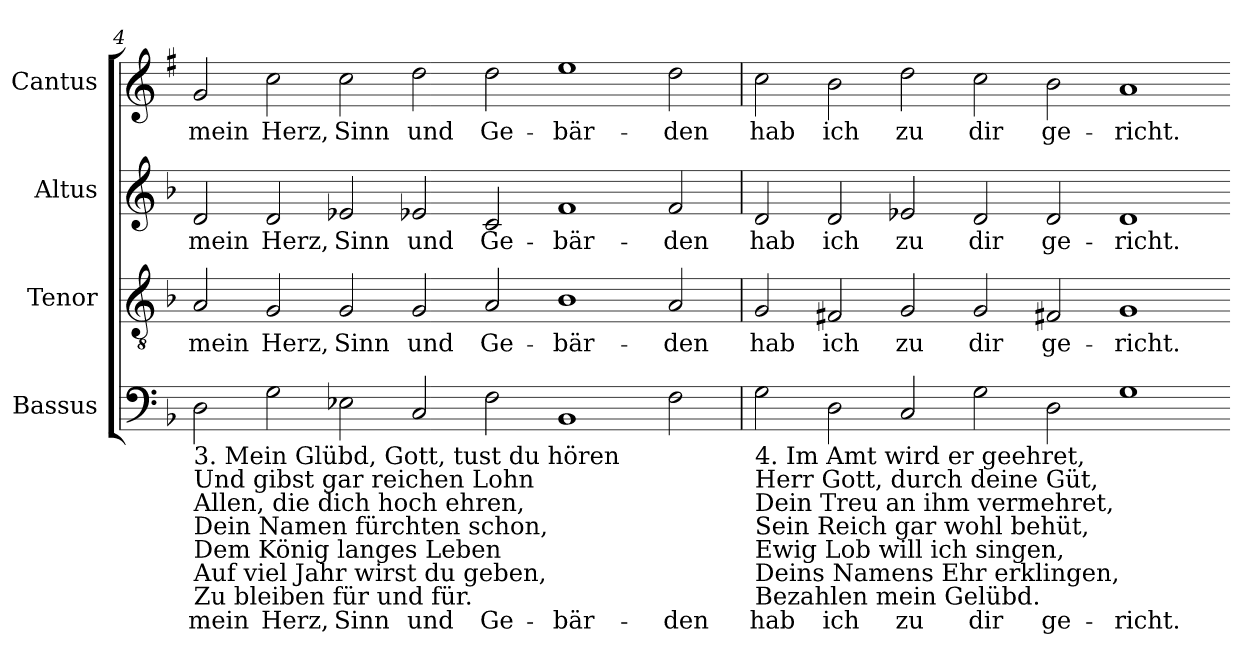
**kern	**text	**kern	**text	**kern	**text	**kern	**text
*part4	*part4	*part3	*part3	*part2	*part2	*part1	*part1
*staff4	*staff4	*staff3	*staff3	*staff2	*staff2	*staff1	*staff1
*I"Bassus	*	*I"Tenor	*	*I"Altus	*	*I"Cantus	*
*clefF4	*	*clefGv2	*	*clefG2	*	*clefG2	*
*	*	*	*	*	*	*ITrd1c2	*
*k[b-]	*	*k[b-]	*	*k[b-]	*	*k[b-]	*
*F:	*	*F:	*	*F:	*	*F:	*
=4	=4	=4	=4	=4	=4	=4	=4
!LO:TX:b:t=3. Mein Glübd, Gott, tust du hören\nUnd gibst gar reichen Lohn\nAllen, die dich hoch ehren,\nDein Namen fürchten schon,\nDem König langes Leben\nAuf viel Jahr wirst du geben,\nZu bleiben für und für.	!	!	!	!	!	!	!
!	!LO:LY:b	!	!LO:LY:b	!	!LO:LY:b	!	!LO:LY:b
2D	mein	2A	mein	2d	mein	2f	mein
!	!LO:LY:b	!	!LO:LY:b	!	!LO:LY:b	!	!LO:LY:b
2G	Herz,	2G	Herz,	2d	Herz,	2b-	Herz,
!	!LO:LY:b	!	!LO:LY:b	!	!LO:LY:b	!	!LO:LY:b
2E-X	Sinn	2G	Sinn	2e-X	Sinn	2b-	Sinn
!	!LO:LY:b	!	!LO:LY:b	!	!LO:LY:b	!	!LO:LY:b
2C	und	2G	und	2e-X	und	2cc	und
!	!LO:LY:b	!	!LO:LY:b	!	!LO:LY:b	!	!LO:LY:b
2F	Ge-	2A	Ge-	2c	Ge-	2cc	Ge-
!	!LO:LY:b	!	!LO:LY:b	!	!LO:LY:b	!	!LO:LY:b
1BB-	-bär-	1B-	-bär-	1f	-bär-	1dd	-bär-
!	!LO:LY:b	!	!LO:LY:b	!	!LO:LY:b	!	!LO:LY:b
2F	-den	2A	-den	2f	-den	2cc	-den
=5	=5	=5	=5	=5	=5	=5	=5
!LO:TX:b:t=4. Im Amt wird er geehret,\nHerr Gott, durch deine Güt,\nDein Treu an ihm vermehret,\nSein Reich gar wohl behüt,\nEwig Lob will ich singen,\nDeins Namens Ehr erklingen,\nBezahlen mein Gelübd.	!	!	!	!	!	!	!
!	!LO:LY:b	!	!LO:LY:b	!	!LO:LY:b	!	!LO:LY:b
2G	hab	2G	hab	2d	hab	2b-	hab
!	!LO:LY:b	!	!LO:LY:b	!	!LO:LY:b	!	!LO:LY:b
2D	ich	2F#X	ich	2d	ich	2a	ich
!	!LO:LY:b	!	!LO:LY:b	!	!LO:LY:b	!	!LO:LY:b
2C	zu	2G	zu	2e-X	zu	2cc	zu
!	!LO:LY:b	!	!LO:LY:b	!	!LO:LY:b	!	!LO:LY:b
2G	dir	2G	dir	2d	dir	2b-	dir
!	!LO:LY:b	!	!LO:LY:b	!	!LO:LY:b	!	!LO:LY:b
2D	ge-	2F#X	ge-	2d	ge-	2a	ge-
!	!LO:LY:b	!	!LO:LY:b	!	!LO:LY:b	!	!LO:LY:b
1G	-richt.	1G	-richt.	1d	-richt.	1g	-richt.
=-	=-	=-	=-	=-	=-	=-	=-
*-	*-	*-	*-	*-	*-	*-	*-
